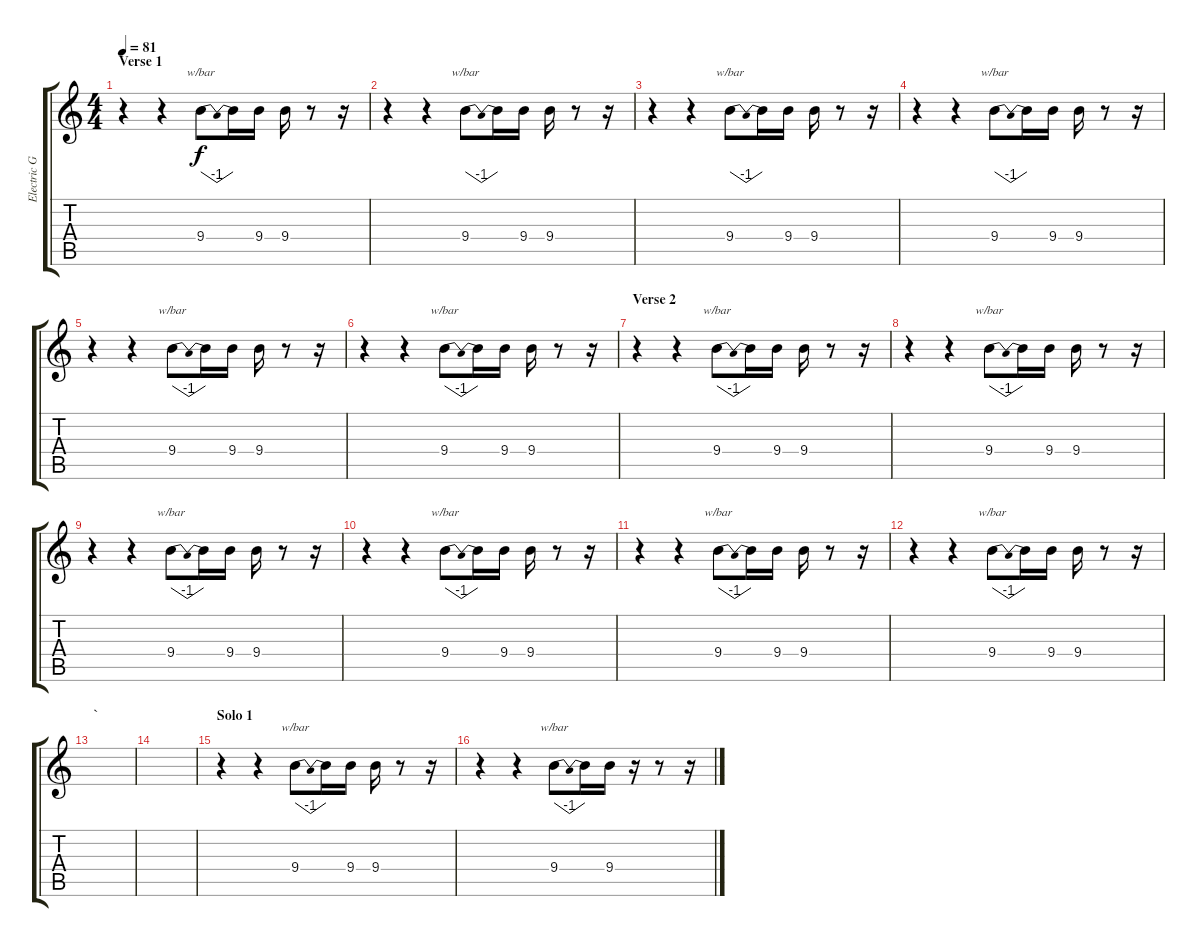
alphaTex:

\track ("Electric Guitar (Effects)" "Electric G") {instrument electricguitarclean}
\staff {score tabs}
\tuning (E4 B3 G3 D3 A2 E2) {hide}
\ts (4 4)
\section ("" "Verse 1")
\tempo 81
\clef g2
\ks c
r.4{dy f} r.4 9.4.8{tbe (dip default 0 0 30 -4 60 0)} 9.4{t}.16 9.4.16 9.4.16 r.8 r.16 |
r.4 r.4 9.4.8{tbe (dip default 0 0 30 -4 60 0)} 9.4{t}.16 9.4.16 9.4.16 r.8 r.16 |
r.4 r.4 9.4.8{tbe (dip default 0 0 30 -4 60 0)} 9.4{t}.16 9.4.16 9.4.16 r.8 r.16 |
r.4 r.4 9.4.8{tbe (dip default 0 0 30 -4 60 0)} 9.4{t}.16 9.4.16 9.4.16 r.8 r.16 |
r.4 r.4 9.4.8{tbe (dip default 0 0 30 -4 60 0)} 9.4{t}.16 9.4.16 9.4.16 r.8 r.16 |
r.4 r.4 9.4.8{tbe (dip default 0 0 30 -4 60 0)} 9.4{t}.16 9.4.16 9.4.16 r.8 r.16 |
\section ("" "Verse 2")
r.4 r.4 9.4.8{tbe (dip default 0 0 30 -4 60 0)} 9.4{t}.16 9.4.16 9.4.16 r.8 r.16 |
r.4 r.4 9.4.8{tbe (dip default 0 0 30 -4 60 0)} 9.4{t}.16 9.4.16 9.4.16 r.8 r.16 |
r.4 r.4 9.4.8{tbe (dip default 0 0 30 -4 60 0)} 9.4{t}.16 9.4.16 9.4.16 r.8 r.16 |
r.4 r.4 9.4.8{tbe (dip default 0 0 30 -4 60 0)} 9.4{t}.16 9.4.16 9.4.16 r.8 r.16 |
r.4 r.4 9.4.8{tbe (dip default 0 0 30 -4 60 0)} 9.4{t}.16 9.4.16 9.4.16 r.8 r.16 |
r.4 r.4 9.4.8{tbe (dip default 0 0 30 -4 60 0)} 9.4{t}.16 9.4.16 9.4.16 r.8 r.16 |
\section ("" "`")
|
|
\section ("" "Solo 1")
r.4 r.4 9.4.8{tbe (dip default 0 0 30 -4 60 0)} 9.4{t}.16 9.4.16 9.4.16 r.8 r.16 |
r.4 r.4 9.4.8{tbe (dip default 0 0 30 -4 60 0)} 9.4{t}.16 9.4.16 r.16 r.8 r.16
